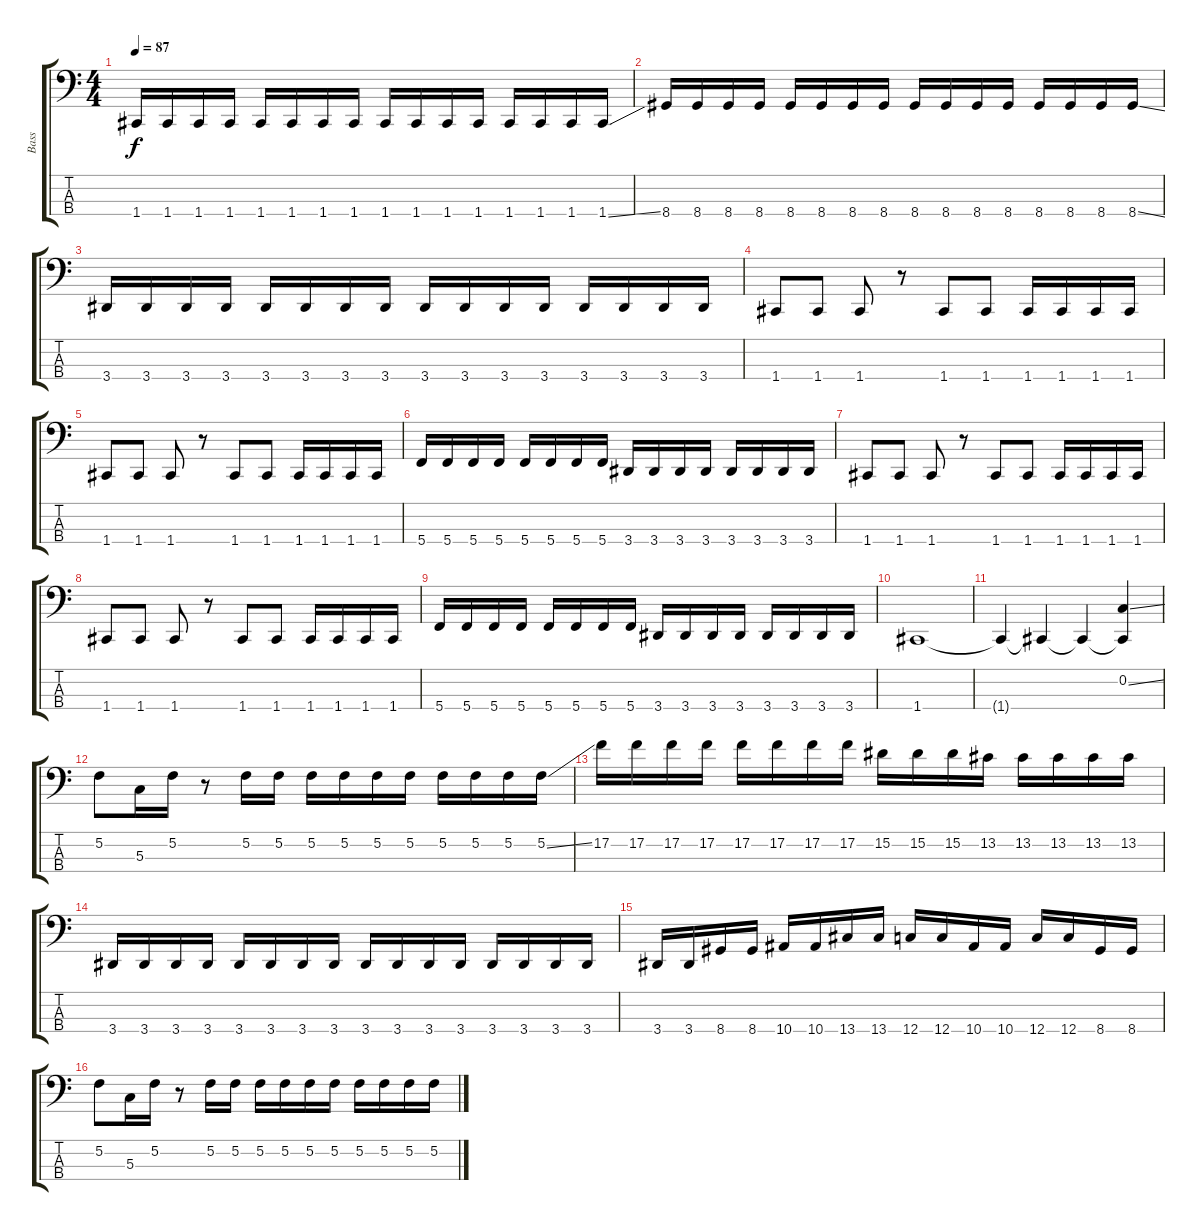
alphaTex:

\track ("Bass" "Bass") {instrument electricbasspick}
\staff {score tabs}
\tuning (F2 C2 G1 C1) {hide}
\ts (4 4)
\tempo 87
\clef f4
\ks c
1.4.16{dy f} 1.4.16 1.4.16 1.4.16 1.4.16 1.4.16 1.4.16 1.4.16 1.4.16 1.4.16 1.4.16 1.4.16 1.4.16 1.4.16 1.4.16 1.4{ss}.16 |
8.4.16 8.4.16 8.4.16 8.4.16 8.4.16 8.4.16 8.4.16 8.4.16 8.4.16 8.4.16 8.4.16 8.4.16 8.4.16 8.4.16 8.4.16 8.4{ss}.16 |
3.4.16 3.4.16 3.4.16 3.4.16 3.4.16 3.4.16 3.4.16 3.4.16 3.4.16 3.4.16 3.4.16 3.4.16 3.4.16 3.4.16 3.4.16 3.4.16 |
1.4.8 1.4.8 1.4.8 r.8 1.4.8 1.4.8 1.4.16 1.4.16 1.4.16 1.4.16 |
1.4.8 1.4.8 1.4.8 r.8 1.4.8 1.4.8 1.4.16 1.4.16 1.4.16 1.4.16 |
5.4.16 5.4.16 5.4.16 5.4.16 5.4.16 5.4.16 5.4.16 5.4.16 3.4.16 3.4.16 3.4.16 3.4.16 3.4.16 3.4.16 3.4.16 3.4.16 |
1.4.8 1.4.8 1.4.8 r.8 1.4.8 1.4.8 1.4.16 1.4.16 1.4.16 1.4.16 |
1.4.8 1.4.8 1.4.8 r.8 1.4.8 1.4.8 1.4.16 1.4.16 1.4.16 1.4.16 |
5.4.16 5.4.16 5.4.16 5.4.16 5.4.16 5.4.16 5.4.16 5.4.16 3.4.16 3.4.16 3.4.16 3.4.16 3.4.16 3.4.16 3.4.16 3.4.16 |
1.4.1 |
1.4{t}.4 1.4{t}.4 1.4{t}.4 (0.2{ss} 1.4{t}).4 |
5.2.8 5.3.16 5.2.16 r.8 5.2.16 5.2.16 5.2.16 5.2.16 5.2.16 5.2.16 5.2.16 5.2.16 5.2.16 5.2{ss}.16 |
17.2.16 17.2.16 17.2.16 17.2.16 17.2.16 17.2.16 17.2.16 17.2.16 15.2.16 15.2.16 15.2.16 13.2.16 13.2.16 13.2.16 13.2.16 13.2.16 |
3.4.16 3.4.16 3.4.16 3.4.16 3.4.16 3.4.16 3.4.16 3.4.16 3.4.16 3.4.16 3.4.16 3.4.16 3.4.16 3.4.16 3.4.16 3.4.16 |
3.4.16 3.4.16 8.4.16 8.4.16 10.4.16 10.4.16 13.4.16 13.4.16 12.4.16 12.4.16 10.4.16 10.4.16 12.4.16 12.4.16 8.4.16 8.4.16 |
5.2.8 5.3.16 5.2.16 r.8 5.2.16 5.2.16 5.2.16 5.2.16 5.2.16 5.2.16 5.2.16 5.2.16 5.2.16 5.2{ss}.16
